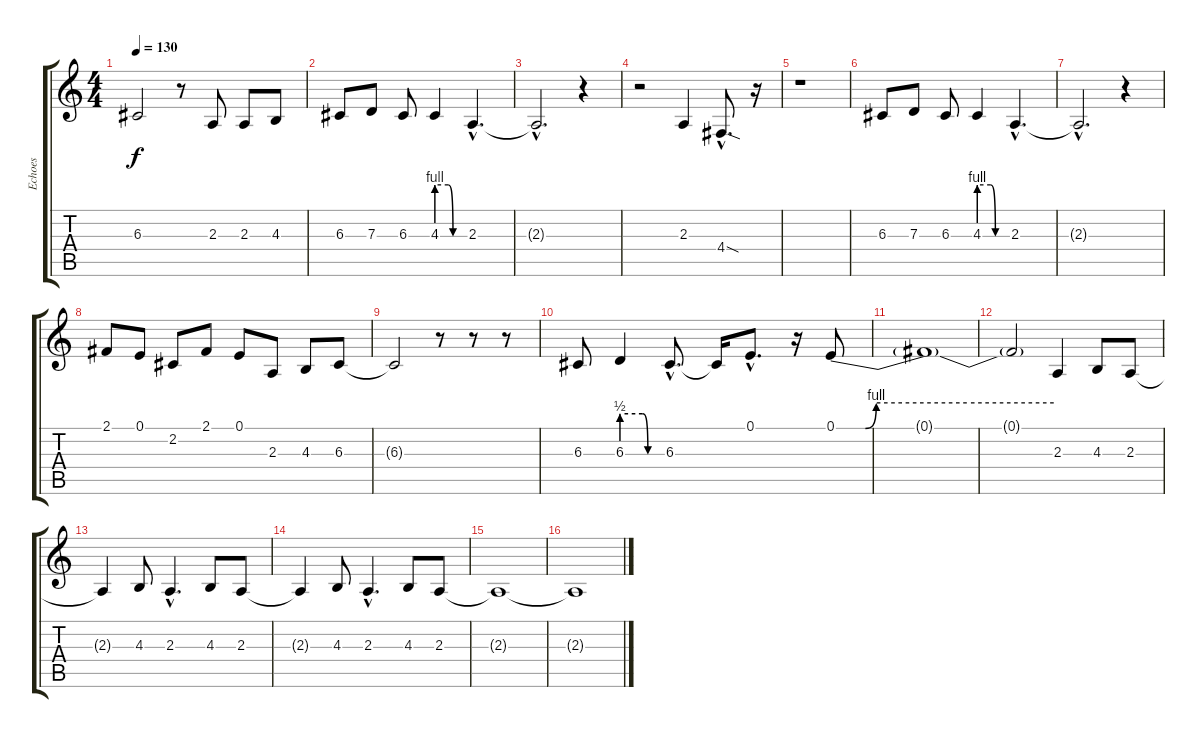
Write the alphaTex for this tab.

\track ("Echoes" "Echoes") {instrument violin}
\staff {score tabs}
\tuning (E4 B3 G3 D3 A2 E2) {hide}
\ts (4 4)
\tempo 130
\clef g2
\ks c
6.3{t}.2{dy f volume 0} r.8 2.3.8{volume 13} 2.3.8 4.3.8 |
6.3.8 7.3.8 6.3.8 4.3{be (custom 0 4 25 4 35 0 60 0)}.4 2.3{hac}.4{d} |
2.3{hac t}.2{d volume 0} r.4 |
r.2 2.3.4{volume 13} 4.4{sod hac}.8{d} r.16 |
r.1 |
6.3.8 7.3.8 6.3.8 4.3{be (custom 0 4 25 4 35 0 60 0)}.4 2.3{hac}.4{d} |
2.3{hac t}.2{d volume 0} r.4 |
2.1.8{volume 14} 0.1.8 2.2.8 2.1.8 0.1.8 2.3.8 4.3.8 6.3.8 |
6.3{t}.2{volume 0} r.8 r.8{volume 13} r.8 |
6.3.8 6.3{be (custom 0 2 31 2 39 0 60 0)}.4 6.3{hac}.8{d} 6.3{t}.16 0.1{hac}.8{d} r.16 0.1{be (custom 0 0 8 0 11 4 36 4 60 4)}.8 |
0.1{t}.1{volume 0} |
0.1{t}.2 2.3.4{volume 14} 4.3.8 2.3.8 |
2.3{t}.4 4.3.8 2.3{hac}.4{d} 4.3.8 2.3.8 |
2.3{t}.4 4.3.8 2.3{hac}.4{d} 4.3.8 2.3.8 |
2.3{t}.1 |
2.3{t}.1{volume 0}
